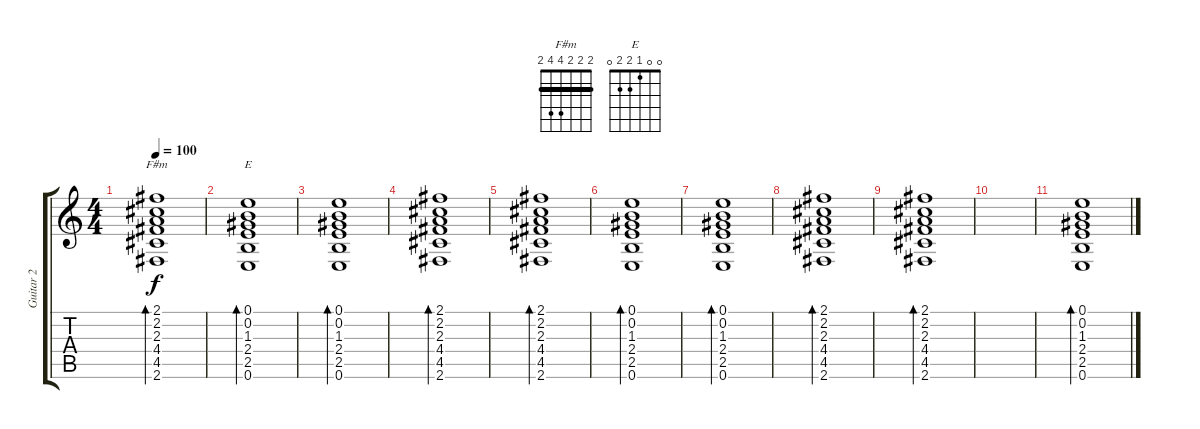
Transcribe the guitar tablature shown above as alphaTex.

\track ("Guitar 2" "Guitar 2") {instrument acousticguitarsteel}
\staff {score tabs}
\tuning (E4 B3 G3 D3 A2 E2) {hide}
\chord ("F#m" 2 2 2 4 4 2) {barre 2}
\chord ("E" 0 0 1 2 2 0)
\ts (4 4)
\tempo 100
\clef g2
\ks c
(2.1 2.2 2.3 4.4 4.5 2.6).1{bd 240 ch "F#m" dy f} |
(0.1 0.2 1.3 2.4 2.5 0.6).1{bd 240 ch "E" volume 13} |
(0.1 0.2 1.3 2.4 2.5 0.6).1{bd 240} |
(2.1 2.2 2.3 4.4 4.5 2.6).1{bd 240} |
(2.1 2.2 2.3 4.4 4.5 2.6).1{bd 240} |
(0.1 0.2 1.3 2.4 2.5 0.6).1{bd 240 volume 13} |
(0.1 0.2 1.3 2.4 2.5 0.6).1{bd 240} |
(2.1 2.2 2.3 4.4 4.5 2.6).1{bd 240} |
(2.1 2.2 2.3 4.4 4.5 2.6).1{bd 240} |
|
(0.1 0.2 1.3 2.4 2.5 0.6).1{bd 240 volume 13}
